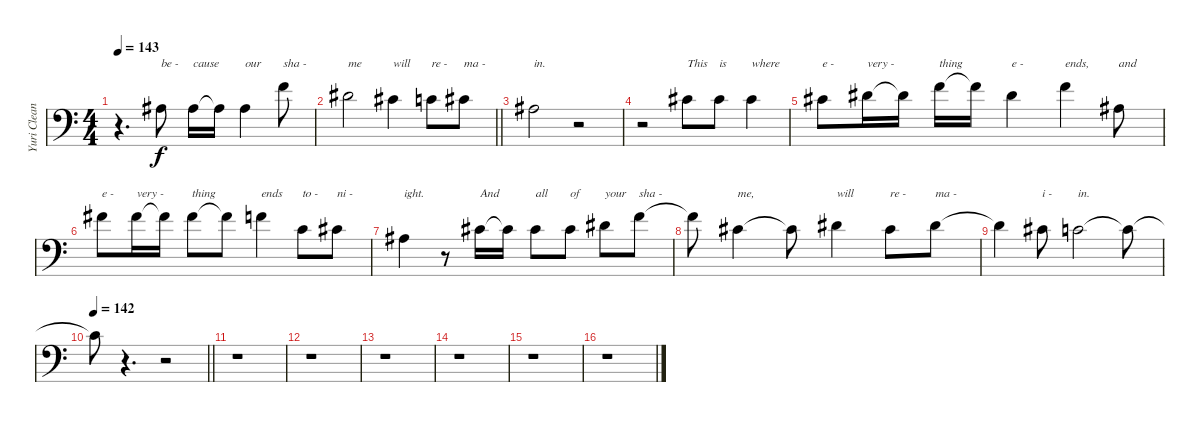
\track ("Yuri Cleans" "Yuri Clean") {instrument stringensemble1}
\staff {score}
\tuning (C4 G3 Eb3 Bb2 F2 Bb1) {hide}
\ts (4 4)
\tempo 143
\clef f4
\ks c
r.4{d dy f} 12.4.8{txt "be -"} 12.4.16{txt "cause"} 12.4{t}.16 12.4.4{txt "our"} 19.4.8{txt "sha -"} |
\barLineRight lightlight
17.4.2{txt "me"} 15.4.4{txt "will"} 14.4.8{txt "re - "} 15.4.8{txt "ma -"} |
\section ("" "")
12.4.2{txt "in." volume 5} r.2{volume 13} |
r.2 6.2.8{txt "This"} 6.2.8{txt "is"} 6.2.4{txt "where"} |
6.2.8{txt "e -"} 8.2.16{txt "very -"} 8.2{t}.16 10.2.16{txt "thing"} 10.2{t}.16 8.2.4{txt "e -"} 10.2.4{txt "ends,"} 3.2.8{txt "and"} |
11.2.8{txt "e -"} 11.2.16{txt "very -"} 11.2{t}.16 11.2.8{txt "thing"} 11.2{t}.8 10.2.4{txt "ends"} 5.2.8{txt "to -"} 6.2.8{txt "ni -"} |
3.2.4{txt "ight."} r.8 6.2.16{txt "And"} 6.2{t}.16 6.2.8{txt "all"} 6.2.8{txt "of"} 8.2.8{txt "your"} 10.2.8{txt "sha -"} |
10.2{t}.8 6.2.4{txt "me,"} 6.2{t}.8 8.2.4{txt "will"} 6.2.8{txt "re -"} 8.2.8{txt "ma -"} |
8.2{t}.4 6.2.8{txt "i -"} 5.2.2{txt "in."} 5.2{t}.8 |
\tempo 142
\barLineRight lightlight
5.2{t}.8 r.4{d} r.2 |
\section ("" "")
r.1 |
r.1 |
r.1 |
r.1 |
r.1 |
r.1
